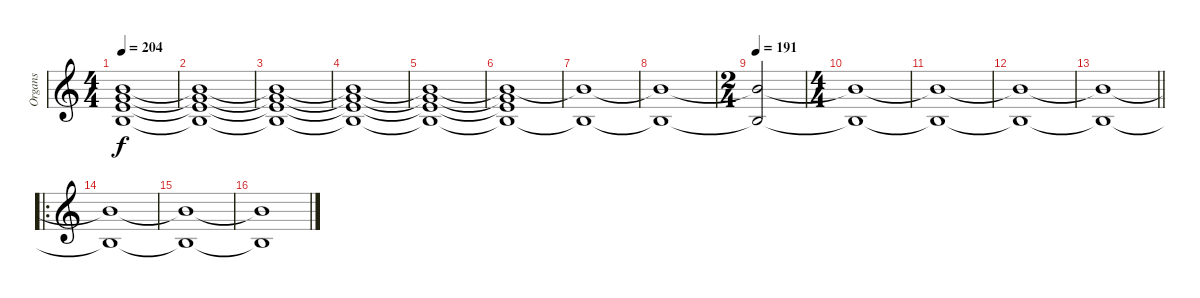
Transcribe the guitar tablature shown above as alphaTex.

\track ("Organs" "Organs") {instrument rockorgan}
\staff {score}
\tuning (E4 B3 G3 D3 A2 E2 B1) {hide}
\ts (4 4)
\tempo 204
\clef g2
\ks c
(12.2{t} 12.3{t} 14.4{t} 14.5{t}).1{dy f} |
(12.2{t} 12.3{t} 14.4{t} 14.5{t}).1 |
(12.2{t} 12.3{t} 14.4{t} 14.5{t}).1 |
(12.2{t} 12.3{t} 14.4{t} 14.5{t}).1 |
(12.2{t} 12.3{t} 14.4{t} 14.5{t}).1 |
(12.2{t} 12.3{t} 14.4{t} 14.5{t}).1 |
(12.2{t} 14.5{t}).1 |
(12.2{t} 14.5{t}).1 |
\ts (2 4)
\tempo 191
(12.2{t} 14.5{t}).2 |
\ts (4 4)
(12.2{t} 14.5{t}).1 |
(12.2{t} 14.5{t}).1 |
(12.2{t} 14.5{t}).1 |
\barLineRight lightlight
(12.2{t} 14.5{t}).1 |
\ro
(12.2{t} 14.5{t}).1 |
(12.2{t} 14.5{t}).1 |
(12.2{t} 14.5{t}).1
